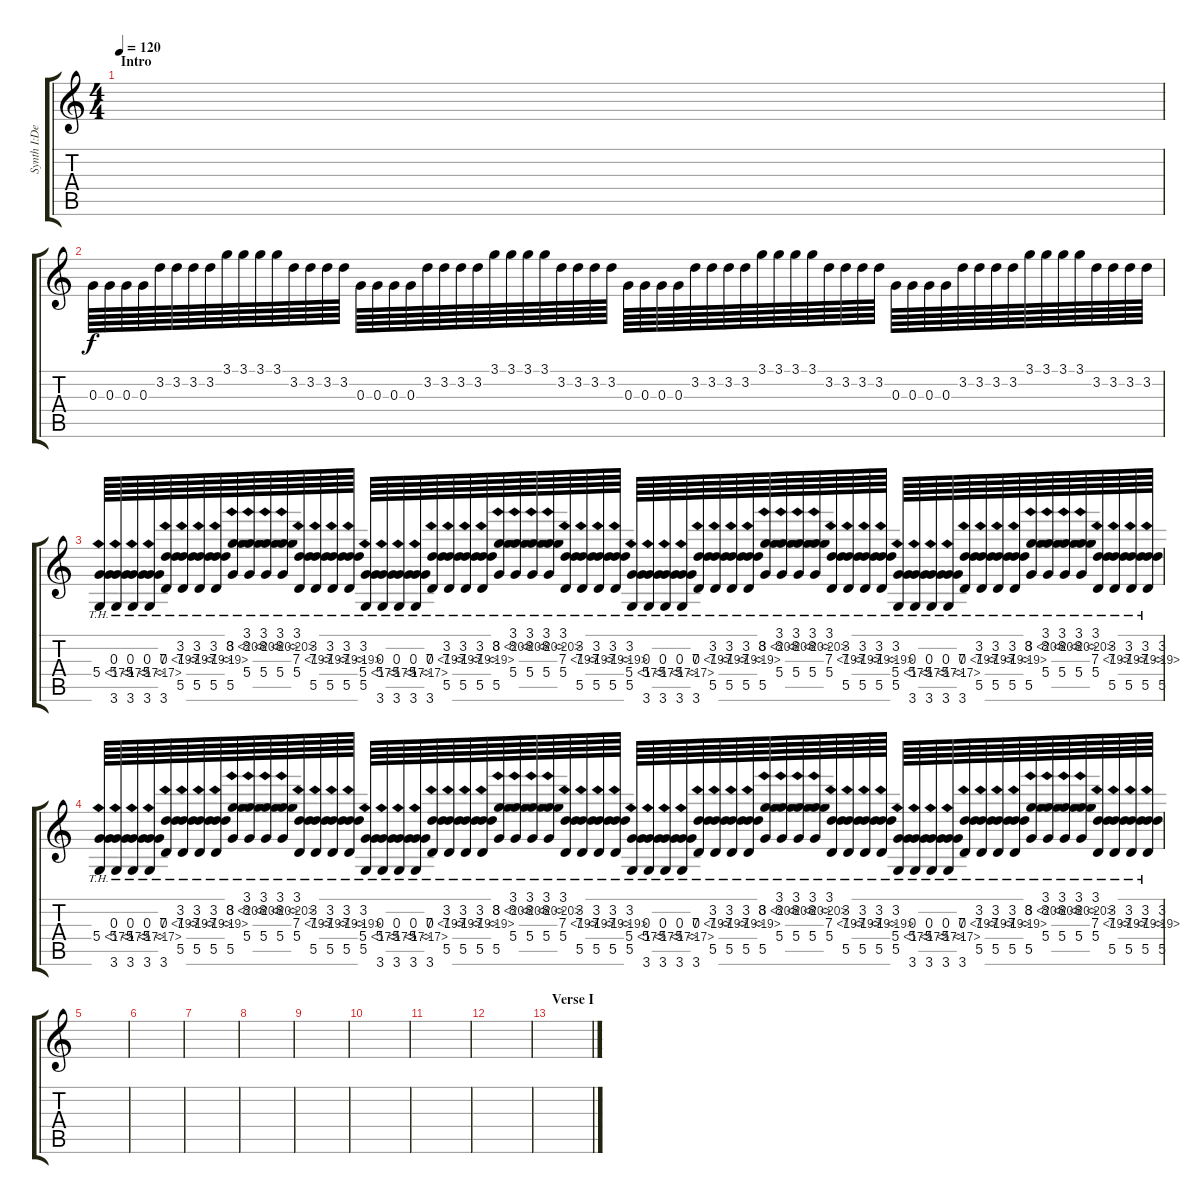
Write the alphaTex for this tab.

\track ("Synth I:Delay" "Synth I:De") {instrument synthbass1}
\staff {score tabs}
\tuning (E4 B3 G3 D3 A2 E2) {hide}
\ts (4 4)
\section ("" "Intro")
\tempo 120
\clef g2
\ks c
|
0.3.64 0.3.64 0.3.64 0.3.64 3.2.64 3.2.64 3.2.64 3.2.64 3.1.64 3.1.64 3.1.64 3.1.64 3.2.64 3.2.64 3.2.64 3.2.64 0.3.64 0.3.64 0.3.64 0.3.64 3.2.64 3.2.64 3.2.64 3.2.64 3.1.64 3.1.64 3.1.64 3.1.64 3.2.64 3.2.64 3.2.64 3.2.64 0.3.64 0.3.64 0.3.64 0.3.64 3.2.64 3.2.64 3.2.64 3.2.64 3.1.64 3.1.64 3.1.64 3.1.64 3.2.64 3.2.64 3.2.64 3.2.64 0.3.64 0.3.64 0.3.64 0.3.64 3.2.64 3.2.64 3.2.64 3.2.64 3.1.64 3.1.64 3.1.64 3.1.64 3.2.64 3.2.64 3.2.64 3.2.64 |
(0.3 5.4{th 12} 3.6).64 (0.3 5.4{th 12} 3.6).64 (0.3 5.4{th 12} 3.6).64 (0.3 5.4{th 12} 3.6).64 (3.2 7.3{th 12} 5.5).64 (3.2 7.3{th 12} 5.5).64 (3.2 7.3{th 12} 5.5).64 (3.2 7.3{th 12} 5.5).64 (3.1 8.2{th 12} 5.4).64 (3.1 8.2{th 12} 5.4).64 (3.1 8.2{th 12} 5.4).64 (3.1 8.2{th 12} 5.4).64 (3.2 7.3{th 12} 5.5).64 (3.2 7.3{th 12} 5.5).64 (3.2 7.3{th 12} 5.5).64 (3.2 7.3{th 12} 5.5).64 (0.3 5.4{th 12} 3.6).64 (0.3 5.4{th 12} 3.6).64 (0.3 5.4{th 12} 3.6).64 (0.3 5.4{th 12} 3.6).64 (3.2 7.3{th 12} 5.5).64 (3.2 7.3{th 12} 5.5).64 (3.2 7.3{th 12} 5.5).64 (3.2 7.3{th 12} 5.5).64 (3.1 8.2{th 12} 5.4).64 (3.1 8.2{th 12} 5.4).64 (3.1 8.2{th 12} 5.4).64 (3.1 8.2{th 12} 5.4).64 (3.2 7.3{th 12} 5.5).64 (3.2 7.3{th 12} 5.5).64 (3.2 7.3{th 12} 5.5).64 (3.2 7.3{th 12} 5.5).64 (0.3 5.4{th 12} 3.6).64 (0.3 5.4{th 12} 3.6).64 (0.3 5.4{th 12} 3.6).64 (0.3 5.4{th 12} 3.6).64 (3.2 7.3{th 12} 5.5).64 (3.2 7.3{th 12} 5.5).64 (3.2 7.3{th 12} 5.5).64 (3.2 7.3{th 12} 5.5).64 (3.1 8.2{th 12} 5.4).64 (3.1 8.2{th 12} 5.4).64 (3.1 8.2{th 12} 5.4).64 (3.1 8.2{th 12} 5.4).64 (3.2 7.3{th 12} 5.5).64 (3.2 7.3{th 12} 5.5).64 (3.2 7.3{th 12} 5.5).64 (3.2 7.3{th 12} 5.5).64 (0.3 5.4{th 12} 3.6).64 (0.3 5.4{th 12} 3.6).64 (0.3 5.4{th 12} 3.6).64 (0.3 5.4{th 12} 3.6).64 (3.2 7.3{th 12} 5.5).64 (3.2 7.3{th 12} 5.5).64 (3.2 7.3{th 12} 5.5).64 (3.2 7.3{th 12} 5.5).64 (3.1 8.2{th 12} 5.4).64 (3.1 8.2{th 12} 5.4).64 (3.1 8.2{th 12} 5.4).64 (3.1 8.2{th 12} 5.4).64 (3.2 7.3{th 12} 5.5).64 (3.2 7.3{th 12} 5.5).64 (3.2 7.3{th 12} 5.5).64 (3.2 7.3{th 12} 5.5).64 |
(0.3 5.4{th 12} 3.6).64 (0.3 5.4{th 12} 3.6).64 (0.3 5.4{th 12} 3.6).64 (0.3 5.4{th 12} 3.6).64 (3.2 7.3{th 12} 5.5).64 (3.2 7.3{th 12} 5.5).64 (3.2 7.3{th 12} 5.5).64 (3.2 7.3{th 12} 5.5).64 (3.1 8.2{th 12} 5.4).64 (3.1 8.2{th 12} 5.4).64 (3.1 8.2{th 12} 5.4).64 (3.1 8.2{th 12} 5.4).64 (3.2 7.3{th 12} 5.5).64 (3.2 7.3{th 12} 5.5).64 (3.2 7.3{th 12} 5.5).64 (3.2 7.3{th 12} 5.5).64 (0.3 5.4{th 12} 3.6).64 (0.3 5.4{th 12} 3.6).64 (0.3 5.4{th 12} 3.6).64 (0.3 5.4{th 12} 3.6).64 (3.2 7.3{th 12} 5.5).64 (3.2 7.3{th 12} 5.5).64 (3.2 7.3{th 12} 5.5).64 (3.2 7.3{th 12} 5.5).64 (3.1 8.2{th 12} 5.4).64 (3.1 8.2{th 12} 5.4).64 (3.1 8.2{th 12} 5.4).64 (3.1 8.2{th 12} 5.4).64 (3.2 7.3{th 12} 5.5).64 (3.2 7.3{th 12} 5.5).64 (3.2 7.3{th 12} 5.5).64 (3.2 7.3{th 12} 5.5).64 (0.3 5.4{th 12} 3.6).64 (0.3 5.4{th 12} 3.6).64 (0.3 5.4{th 12} 3.6).64 (0.3 5.4{th 12} 3.6).64 (3.2 7.3{th 12} 5.5).64 (3.2 7.3{th 12} 5.5).64 (3.2 7.3{th 12} 5.5).64 (3.2 7.3{th 12} 5.5).64 (3.1 8.2{th 12} 5.4).64 (3.1 8.2{th 12} 5.4).64 (3.1 8.2{th 12} 5.4).64 (3.1 8.2{th 12} 5.4).64 (3.2 7.3{th 12} 5.5).64 (3.2 7.3{th 12} 5.5).64 (3.2 7.3{th 12} 5.5).64 (3.2 7.3{th 12} 5.5).64 (0.3 5.4{th 12} 3.6).64 (0.3 5.4{th 12} 3.6).64 (0.3 5.4{th 12} 3.6).64 (0.3 5.4{th 12} 3.6).64 (3.2 7.3{th 12} 5.5).64 (3.2 7.3{th 12} 5.5).64 (3.2 7.3{th 12} 5.5).64 (3.2 7.3{th 12} 5.5).64 (3.1 8.2{th 12} 5.4).64 (3.1 8.2{th 12} 5.4).64 (3.1 8.2{th 12} 5.4).64 (3.1 8.2{th 12} 5.4).64 (3.2 7.3{th 12} 5.5).64 (3.2 7.3{th 12} 5.5).64 (3.2 7.3{th 12} 5.5).64 (3.2 7.3{th 12} 5.5).64 |
|
|
|
|
|
|
|
|
\section ("" "Verse I")
